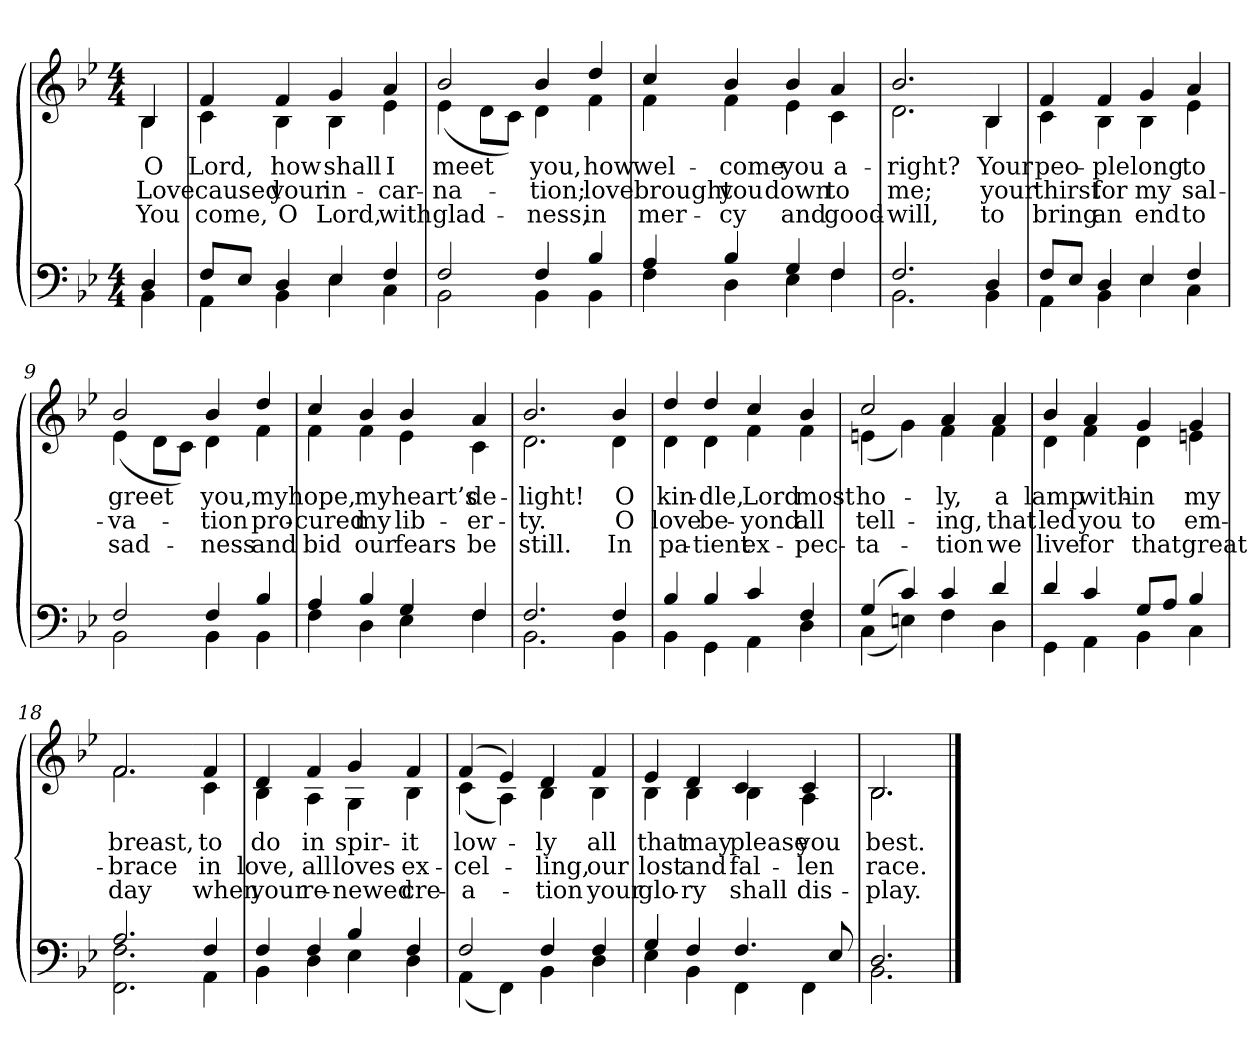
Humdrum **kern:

**kern	**kern	**text	**text	**text
*part2	*part1	*part1	*part1	*part1
*staff2	*staff1	*staff1	*staff1	*staff1
*clefF4	*clefG2	*	*	*
*k[b-e-]	*k[b-e-]	*	*	*
*M4/4	*M4/4	*	*	*
=1	=1	=1	=1	=1
*^	*	*	*	*
!	!	!LO:TX:b:i:t=Verse	!	!	!
!	!	!	!LO:LY:b	!LO:LY:b	!LO:LY:b
*	*	*^	*	*	*
4D/	4BB-\	4B-/	4B-\	O	Love	You
=2	=2	=2	=2	=2	=2	=2
!	!	!	!	!LO:LY:b	!LO:LY:b	!LO:LY:b
8F/L	4AA\	4f/	4c\	Lord,	caused	come,
8E-/J	.	.	.	.	.	.
!	!	!	!	!LO:LY:b	!LO:LY:b	!LO:LY:b
4D/	4BB-\	4f/	4B-\	how	your	O
!	!	!	!	!LO:LY:b	!LO:LY:b	!LO:LY:b
4E-/	4E-\	4g/	4B-\	shall	in-	Lord,
!	!	!	!	!LO:LY:b	!LO:LY:b	!LO:LY:b
4F/	4C\	4a/	4e-\	I	-car-	with
=3	=3	=3	=3	=3	=3	=3
!	!	!	!	!LO:LY:b	!LO:LY:b	!LO:LY:b
2F/	2BB-\	2b-/	(<4e-\	meet	-na-	glad-
.	.	.	8d\L	.	.	.
.	.	.	8c\J)	.	.	.
!	!	!	!	!LO:LY:b	!LO:LY:b	!LO:LY:b
4F/	4BB-\	4b-/	4d\	you,	-tion;	-ness,
!!LO:LB:g=z	!!
=4-	=4-	=4-	=4-	=4-	=4-	=4-
!	!	!	!	!LO:LY:b	!LO:LY:b	!LO:LY:b
4B-/	4BB-\	4dd/	4f\	how	love	in
=5	=5	=5	=5	=5	=5	=5
!	!	!	!	!LO:LY:b	!LO:LY:b	!LO:LY:b
4A/	4F\	4cc/	4f\	wel-	brought	mer-
!	!	!	!	!LO:LY:b	!LO:LY:b	!LO:LY:b
4B-/	4D\	4b-/	4f\	-come	you	-cy
!	!	!	!	!LO:LY:b	!LO:LY:b	!LO:LY:b
4G/	4E-\	4b-/	4e-\	you	down	and
!	!	!	!	!LO:LY:b	!LO:LY:b	!LO:LY:b
4F/	4F\	4a/	4c\	a-	to	good-
=6	=6	=6	=6	=6	=6	=6
!	!	!	!	!LO:LY:b	!LO:LY:b	!LO:LY:b
2.F/	2.BB-\	2.b-/	2.d\	-right?	me;	-will,
!!LO:LB:g=z	!!
=7-	=7-	=7-	=7-	=7-	=7-	=7-
!	!	!	!	!LO:LY:b	!LO:LY:b	!LO:LY:b
4D/	4BB-\	4B-/	4B-\	Your	your	to
=8	=8	=8	=8	=8	=8	=8
!	!	!	!	!LO:LY:b	!LO:LY:b	!LO:LY:b
8F/L	4AA\	4f/	4c\	peo-	thirst	bring
8E-/J	.	.	.	.	.	.
!	!	!	!	!LO:LY:b	!LO:LY:b	!LO:LY:b
4D/	4BB-\	4f/	4B-\	-ple	for	an
!	!	!	!	!LO:LY:b	!LO:LY:b	!LO:LY:b
4E-/	4E-\	4g/	4B-\	long	my	end
!	!	!	!	!LO:LY:b	!LO:LY:b	!LO:LY:b
4F/	4C\	4a/	4e-\	to	sal-	to
=9	=9	=9	=9	=9	=9	=9
!	!	!	!	!LO:LY:b	!LO:LY:b	!LO:LY:b
2F/	2BB-\	2b-/	(<4e-\	greet	-va-	sad-
.	.	.	8d\L	.	.	.
.	.	.	8c\J)	.	.	.
!	!	!	!	!LO:LY:b	!LO:LY:b	!LO:LY:b
4F/	4BB-\	4b-/	4d\	you,	-tion	-ness
!!LO:LB:g=z	!!
=10-	=10-	=10-	=10-	=10-	=10-	=10-
!	!	!	!	!LO:LY:b	!LO:LY:b	!LO:LY:b
4B-/	4BB-\	4dd/	4f\	my	pro-	and
=11	=11	=11	=11	=11	=11	=11
!	!	!	!	!LO:LY:b	!LO:LY:b	!LO:LY:b
4A/	4F\	4cc/	4f\	hope,	-cured	bid
!	!	!	!	!LO:LY:b	!LO:LY:b	!LO:LY:b
4B-/	4D\	4b-/	4f\	my	my	our
!	!	!	!	!LO:LY:b	!LO:LY:b	!LO:LY:b
4G/	4E-\	4b-/	4e-\	heart’s	lib-	fears
!	!	!	!	!LO:LY:b	!LO:LY:b	!LO:LY:b
4F/	4F\	4a/	4c\	de-	-er-	be
=12	=12	=12	=12	=12	=12	=12
!	!	!	!	!LO:LY:b	!LO:LY:b	!LO:LY:b
2.F/	2.BB-\	2.b-/	2.d\	-light!	-ty.	still.
!!LO:LB:g=z	!!
=13-	=13-	=13-	=13-	=13-	=13-	=13-
!	!	!	!	!LO:LY:b	!LO:LY:b	!LO:LY:b
4F/	4BB-\	4b-/	4d\	O	O	In
=14	=14	=14	=14	=14	=14	=14
!	!	!	!	!LO:LY:b	!LO:LY:b	!LO:LY:b
4B-/	4BB-\	4dd/	4d\	kin-	love	pa-
!	!	!	!	!LO:LY:b	!LO:LY:b	!LO:LY:b
4B-/	4GG\	4dd/	4d\	-dle,	be-	-tient
!	!	!	!	!LO:LY:b	!LO:LY:b	!LO:LY:b
4c/	4AA\	4cc/	4f\	Lord	-yond	ex-
!	!	!	!	!LO:LY:b	!LO:LY:b	!LO:LY:b
4F/	4D\	4b-/	4f\	most	all	-pec-
=15	=15	=15	=15	=15	=15	=15
!	!	!	!	!LO:LY:b	!LO:LY:b	!LO:LY:b
(>4G/	(<4C\	2cc/	(<4en\	ho-	tell-	-ta-
4c/)	4En\)	.	4g\)	.	.	.
!	!	!	!	!LO:LY:b	!LO:LY:b	!LO:LY:b
4c/	4F\	4a/	4f\	-ly,	-ing,	-tion
!!LO:LB:g=z	!!
=16-	=16-	=16-	=16-	=16-	=16-	=16-
!	!	!	!	!LO:LY:b	!LO:LY:b	!LO:LY:b
4d/	4D\	4a/	4f\	a	that	we
=17	=17	=17	=17	=17	=17	=17
!	!	!	!	!LO:LY:b	!LO:LY:b	!LO:LY:b
4d/	4GG\	4b-/	4d\	lamp	led	live
!	!	!	!	!LO:LY:b	!LO:LY:b	!LO:LY:b
4c/	4AA\	4a/	4f\	with-	you	for
!	!	!	!	!LO:LY:b	!LO:LY:b	!LO:LY:b
8G/L	4BB-\	4g/	4d\	-in	to	that
8A/J	.	.	.	.	.	.
!	!	!	!	!LO:LY:b	!LO:LY:b	!LO:LY:b
4B-/	4C\	4g/	4en\	my	em-	great
=18	=18	=18	=18	=18	=18	=18
!	!	!	!	!LO:LY:b	!LO:LY:b	!LO:LY:b
2.A/	2.FF\ 2.F\	2.f/	2.f\	breast,	-brace	day
!!LO:LB:g=z	!!
=19-	=19-	=19-	=19-	=19-	=19-	=19-
!	!	!	!	!LO:LY:b	!LO:LY:b	!LO:LY:b
4F/	4AA\	4f/	4c\	to	in	when
=20	=20	=20	=20	=20	=20	=20
!	!	!	!	!LO:LY:b	!LO:LY:b	!LO:LY:b
4F/	4BB-\	4d/	4B-\	do	love,	your
!	!	!	!	!LO:LY:b	!LO:LY:b	!LO:LY:b
4F/	4D\	4f/	4A\	in	all	re-
!	!	!	!	!LO:LY:b	!LO:LY:b	!LO:LY:b
4B-/	4E-\	4g/	4G\	spir-	loves	-newed
!	!	!	!	!LO:LY:b	!LO:LY:b	!LO:LY:b
4F/	4D\	4f/	4B-\	-it	ex-	cre-
=21	=21	=21	=21	=21	=21	=21
!	!	!	!	!LO:LY:b	!LO:LY:b	!LO:LY:b
2F/	(<4AA\	(>4f/	(<4c\	low-	-cel-	-a-
.	4FF\)	4e-/)	4A\)	.	.	.
!	!	!	!	!LO:LY:b	!LO:LY:b	!LO:LY:b
4F/	4BB-\	4d/	4B-\	-ly	-ling,	-tion
!!LO:LB:g=z	!!
=22-	=22-	=22-	=22-	=22-	=22-	=22-
!	!	!	!	!LO:LY:b	!LO:LY:b	!LO:LY:b
4F/	4D\	4f/	4B-\	all	our	your
=23	=23	=23	=23	=23	=23	=23
!	!	!	!	!LO:LY:b	!LO:LY:b	!LO:LY:b
4G/	4E-\	4e-/	4B-\	that	lost	glo-
!	!	!	!	!LO:LY:b	!LO:LY:b	!LO:LY:b
4F/	4BB-\	4d/	4B-\	may	and	-ry
!	!	!	!	!LO:LY:b	!LO:LY:b	!LO:LY:b
4.F/	4FF\	4c/	4B-\	please	fal-	shall
!	!	!	!	!LO:LY:b	!LO:LY:b	!LO:LY:b
.	4FF\	4c/	4A\	you	-len	dis-
8E-/	.	.	.	.	.	.
=24	=24	=24	=24	=24	=24	=24
!	!	!	!	!LO:LY:b	!LO:LY:b	!LO:LY:b
2.D/	2.BB-\	2.B-/	2.B-\	best.	race.	-play.
*v	*v	*	*	*	*	*
*	*v	*v	*	*	*
==	==	==	==	==
*-	*-	*-	*-	*-
